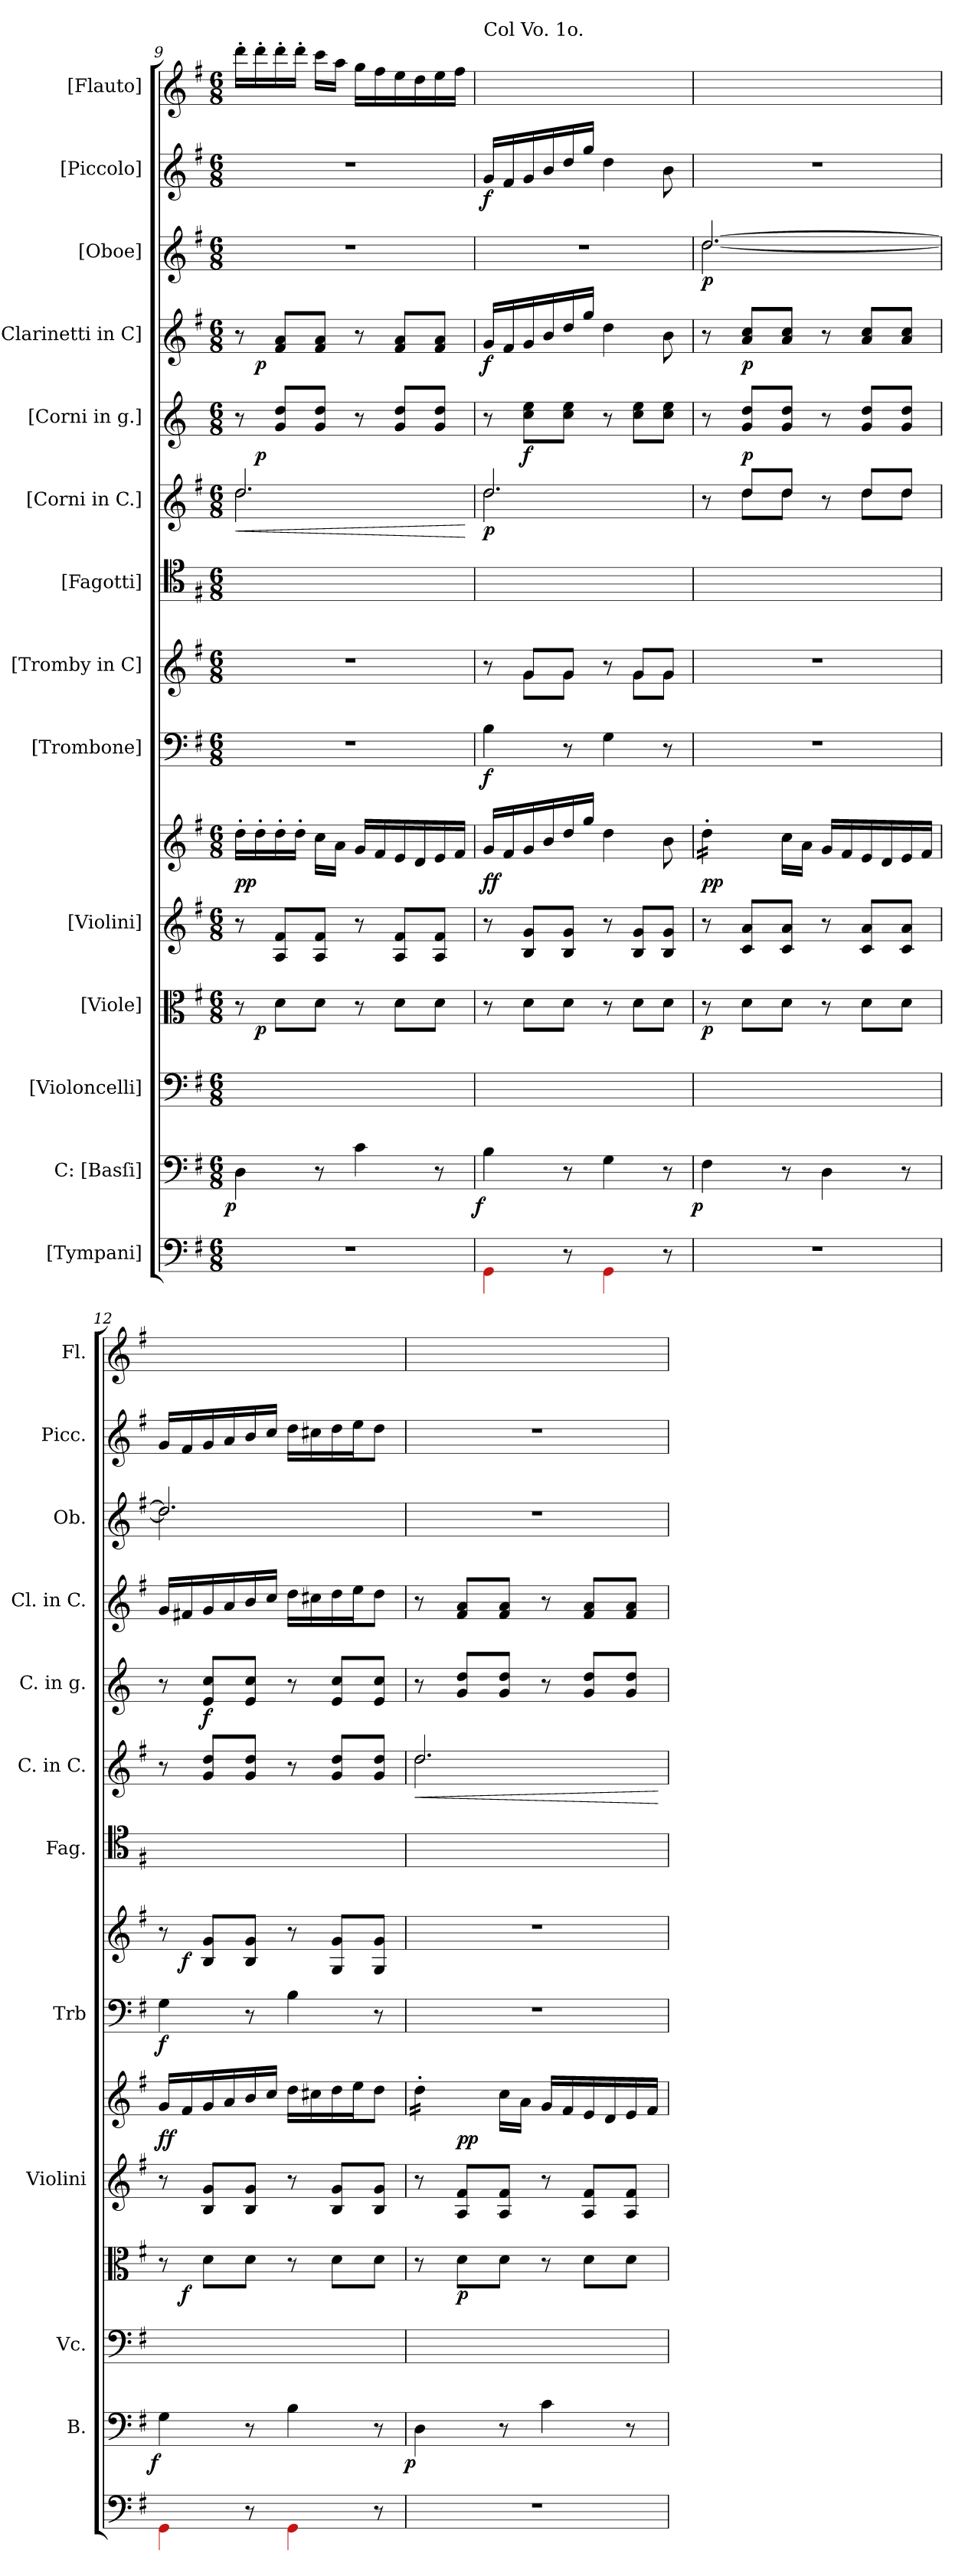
**kern	**kern	**dynam	**kern	**kern	**dynam	**kern	**kern	**dynam	**kern	**dynam	**kern	**dynam	**kern	**kern	**dynam	**kern	**dynam	**kern	**dynam	**kern	**dynam	**kern	**dynam	**kern
*part14	*part13	*part13	*part12	*part11	*part11	*part10	*part10	*part10	*part9	*part9	*part8	*part8	*part7	*part6	*part6	*part5	*part5	*part4	*part4	*part3	*part3	*part2	*part2	*part1
*staff15	*staff14	*staff14	*staff13	*staff12	*staff12	*staff11	*staff10	*staff10/11	*staff9	*staff9	*staff8	*staff8	*staff7	*staff6	*staff6	*staff5	*staff5	*staff4	*staff4	*staff3	*staff3	*staff2	*staff2	*staff1
*I"[Tympani]	*I"C: [Basſi]	*	*I"[Violoncelli]	*I"[Viole]	*	*I"[Violini]	*	*	*I"[Trombone]	*	*I"[Tromby in C]	*	*I"[Fagotti]	*I"[Corni in C.]	*	*I"[Corni in g.]	*	*I"[Clarinetti in C]	*	*I"[Oboe]	*	*I"[Piccolo]	*	*I"[Flauto]
*	*I'B.	*	*I'Vc.	*	*	*I'Violini	*	*	*I'Trb	*	*	*	*I'Fag.	*I'C. in C.	*	*I'C. in g.	*	*I'Cl. in C.	*	*I'Ob.	*	*I'Picc.	*	*I'Fl.
*clefF4	*clefF4	*	*clefF4	*clefC3	*	*clefG2	*clefG2	*	*clefF4	*	*clefG2	*	*clefC4	*clefG2	*	*clefG2	*	*clefG2	*	*clefG2	*	*clefG2	*	*clefG2
*	*	*	*	*	*	*	*	*	*	*	*	*	*	*	*	*ITrd3c5	*	*	*	*	*	*	*	*
*k[f#]	*k[f#]	*	*k[f#]	*k[f#]	*	*k[f#]	*k[f#]	*	*k[f#]	*	*k[f#]	*	*k[f#]	*k[f#]	*	*k[f#]	*	*k[f#]	*	*k[f#]	*	*k[f#]	*	*k[f#]
*G:	*G:	*	*G:	*G:	*	*G:	*G:	*	*G:	*	*G:	*	*G:	*G:	*	*	*	*G:	*	*G:	*	*G:	*	*G:
*M6/8	*M6/8	*	*M6/8	*M6/8	*	*M6/8	*M6/8	*	*M6/8	*	*M6/8	*	*M6/8	*M6/8	*	*M6/8	*	*M6/8	*	*M6/8	*	*M6/8	*	*M6/8
=9	=9	=9	=9	=9	=9	=9	=9	=9	=9	=9	=9	=9	=9	=9	=9	=9	=9	=9	=9	=9	=9	=9	=9	=9
*	*	*	*	*	*	*	*	*	*	*	*	*	*	*^	*	*	*	*	*	*	*	*	*	*
!	!	!LO:DY:rj	!	!	!	!	!	!	!	!	!	!	!	!	!	!LO:HP:b	!	!	!	!	!	!	!	!	!
*	*	*	*	*^	*	*	*	*	*	*	*	*	*	*	*	*	*^	*	*^	*	*	*	*	*	*
2.r	4D\	p	2.ryy	8r	16ryy	.	8r	16dd'\LL	p p	2.r	.	2.r	.	4D/yy	2.dd/	2.dd\	<	8r	16ryy	.	8r	16ryy	.	2.r	.	2.r	.	16ddd'\LL
.	.	.	.	.	2ryy	p	.	16dd'\	.	.	.	.	.	.	.	.	.	.	2ryy	p	.	2ryy	p	.	.	.	.	16ddd'\
.	.	.	.	8d\L	.	.	8A/ 8f#/L	16dd'\	.	.	.	.	.	.	.	.	.	8d/ 8a/L	.	.	8f#/ 8a/L	.	.	.	.	.	.	16ddd'\
.	.	.	.	.	.	.	.	16dd'\JJ	.	.	.	.	.	.	.	.	.	.	.	.	.	.	.	.	.	.	.	16ddd'\JJ
.	8r	.	.	8d\J	.	.	8A/ 8f#/J	16cc\LL	.	.	.	.	.	8ryy	.	.	.	8d/ 8a/J	.	.	8f#/ 8a/J	.	.	.	.	.	.	16ccc\LL
.	.	.	.	.	.	.	.	16a\JJ	.	.	.	.	.	.	.	.	.	.	.	.	.	.	.	.	.	.	.	16aa\JJ
.	4c\	.	.	8r	.	.	8r	16g/LL	.	.	.	.	.	4c\yy	.	.	.	8r	.	.	8r	.	.	.	.	.	.	16gg\LL
.	.	.	.	.	.	.	.	16f#/	.	.	.	.	.	.	.	.	.	.	.	.	.	.	.	.	.	.	.	16ff#\
.	.	.	.	8d\L	.	.	8A/ 8f#/L	16e/	.	.	.	.	.	.	.	.	.	8d/ 8a/L	.	.	8f#/ 8a/L	.	.	.	.	.	.	16ee\
.	.	.	.	.	8.ryy	.	.	16d/	.	.	.	.	.	.	.	.	.	.	8.ryy	.	.	8.ryy	.	.	.	.	.	16dd\
.	8r	.	.	8d\J	.	.	8A/ 8f#/J	16e/	.	.	.	.	.	8ryy	.	.	.	8d/ 8a/J	.	.	8f#/ 8a/J	.	.	.	.	.	.	16ee\
.	.	.	.	.	.	.	.	16f#/JJ	.	.	.	.	.	.	.	.	.	.	.	.	.	.	.	.	.	.	.	16ff#\JJ
*	*	*	*	*	*	*	*	*	*	*	*	*	*	*	*v	*v	*	*	*	*	*	*	*	*	*	*	*	*
.	.	.	.	.	.	.	.	.	.	.	.	.	.	.	.	[	.	.	.	.	.	.	.	.	.	.	.
=10	=10	=10	=10	=10	=10	=10	=10	=10	=10	=10	=10	=10	=10	=10	=10	=10	=10	=10	=10	=10	=10	=10	=10	=10	=10	=10	=10
*	*	*	*	*	*	*	*	*	*	*	*	*^	*	*	*^	*	*	*	*	*	*	*	*	*	*	*	*
!	!	!	!	!	!	!	!	!	!	!	!	!	!	!	!	!	!	!	!	!	!	!	!	!	!	!	!	!	!LO:TX:a:t=Col Vo. 1o.
!	!	!LO:DY:rj	!	!	!	!	!	!	!	!	!	!	!	!	!	!	!	!	!	!	!	!	!	!	!	!	!	!	!
*	*	*	*	*	*	*	*	*	*	*	*	*	*	*	*	*	*	*	*v	*v	*	*	*	*	*	*	*	*	*
*	*	*	*	*v	*v	*	*	*	*	*	*	*	*	*	*	*	*	*	*	*	*v	*v	*	*	*	*	*	*
4Re\	4B\	f	2.ryy	8r	.	8r	16g/LL	f f	4B\	f	8r	8ryy	.	4B\yy	2.dd/	2.dd\	p	8r	.	16g/LL	f	2.r	.	16g/LL	f	16g/LLyy
.	.	.	.	.	.	.	16f#/	.	.	.	.	.	.	.	.	.	.	.	.	16f#/	.	.	.	16f#/	.	16f#/yy
.	.	.	.	8d\L	.	8B/ 8g/L	16g/	.	.	.	8g/L	8g\L	.	.	.	.	.	8g\ 8b\L	f	16g/	.	.	.	16g/	.	16g/yy
.	.	.	.	.	.	.	16b/	.	.	.	.	.	.	.	.	.	.	.	.	16b/	.	.	.	16b/	.	16b/yy
8r	8r	.	.	8d\J	.	8B/ 8g/J	16dd/	.	8r	.	8g/J	8g\J	.	8ryy	.	.	.	8g\ 8b\J	.	16dd/	.	.	.	16dd/	.	16dd/yy
.	.	.	.	.	.	.	16gg/JJ	.	.	.	.	.	.	.	.	.	.	.	.	16gg/JJ	.	.	.	16gg/JJ	.	16gg/JJyy
4Re\	4G\	.	.	8r	.	8r	4dd\	.	4G\	.	8r	8ryy	.	4G/yy	.	.	.	8r	.	4dd\	.	.	.	4dd\	.	4dd\yy
.	.	.	.	8d\L	.	8B/ 8g/L	.	.	.	.	8g/L	8g\L	.	.	.	.	.	8g\ 8b\L	.	.	.	.	.	.	.	.
8r	8r	.	.	8d\J	.	8B/ 8g/J	8b\	.	8r	.	8g/J	8g\J	.	8ryy	.	.	.	8g\ 8b\J	.	8b\	.	.	.	8b\	.	8b\yy
=11	=11	=11	=11	=11	=11	=11	=11	=11	=11	=11	=11	=11	=11	=11	=11	=11	=11	=11	=11	=11	=11	=11	=11	=11	=11	=11
*	*	*	*	*	*	*	*	*	*	*	*	*	*	*	*	*	*	*	*	*	*	*^	*	*	*	*
!	!	!LO:DY:rj	!	!	!	!	!	!	!	!	!	!	!	!	!	!	!	!	!	!	!	!	!	!	!	!	!
*	*	*	*	*	*	*	*	*	*	*	*v	*v	*	*	*	*	*	*	*	*	*	*	*	*	*	*	*
*	*	*	*	*	*	*	*tremolo	*	*	*	*	*	*	*	*	*	*	*	*	*	*	*	*	*	*	*
2.r	4F#\	p	2.ryy	8r	p	8r	16dd'\LL	p p	2.r	.	2.r	.	4F#/yy	8r	8ryy	.	8r	.	8r	.	[2.dd/	[2.dd\	p	2.r	.	16dd'\LLyy
.	.	.	.	.	.	.	16dd'\	.	.	.	.	.	.	.	.	.	.	.	.	.	.	.	.	.	.	16dd'\yy
.	.	.	.	8d\L	.	8c/ 8a/L	16dd'\	.	.	.	.	.	.	8dd/L	8dd\L	.	8d/ 8a/L	p	8a/ 8cc/L	p	.	.	.	.	.	16dd'\yy
.	.	.	.	.	.	.	16dd'\JJ	.	.	.	.	.	.	.	.	.	.	.	.	.	.	.	.	.	.	16dd'\JJyy
*	*	*	*	*	*	*	*Xtremolo	*	*	*	*	*	*	*	*	*	*	*	*	*	*	*	*	*	*	*
.	8r	.	.	8d\J	.	8c/ 8a/J	16cc\LL	.	.	.	.	.	8ryy	8dd/J	8dd\J	.	8d/ 8a/J	.	8a/ 8cc/J	.	.	.	.	.	.	16cc\LLyy
.	.	.	.	.	.	.	16a\JJ	.	.	.	.	.	.	.	.	.	.	.	.	.	.	.	.	.	.	16a\JJyy
.	4D\	.	.	8r	.	8r	16g/LL	.	.	.	.	.	4D/yy	8r	8ryy	.	8r	.	8r	.	.	.	.	.	.	16g/LLyy
.	.	.	.	.	.	.	16f#/	.	.	.	.	.	.	.	.	.	.	.	.	.	.	.	.	.	.	16f#/yy
.	.	.	.	8d\L	.	8c/ 8a/L	16e/	.	.	.	.	.	.	8dd/L	8dd\L	.	8d/ 8a/L	.	8a/ 8cc/L	.	.	.	.	.	.	16e/yy
.	.	.	.	.	.	.	16d/	.	.	.	.	.	.	.	.	.	.	.	.	.	.	.	.	.	.	16d/yy
.	8r	.	.	8d\J	.	8c/ 8a/J	16e/	.	.	.	.	.	8ryy	8dd/J	8dd\J	.	8d/ 8a/J	.	8a/ 8cc/J	.	.	.	.	.	.	16e/yy
.	.	.	.	.	.	.	16f#/JJ	.	.	.	.	.	.	.	.	.	.	.	.	.	.	.	.	.	.	16f#/JJyy
*	*	*	*	*	*	*	*	*	*	*	*	*	*	*v	*v	*	*	*	*	*	*	*	*	*	*	*
=12	=12	=12	=12	=12	=12	=12	=12	=12	=12	=12	=12	=12	=12	=12	=12	=12	=12	=12	=12	=12	=12	=12	=12	=12	=12
!	!	!LO:DY:rj	!	!	!	!	!	!	!	!	!	!	!	!	!	!	!	!	!	!	!	!	!	!	!
*	*	*	*	*^	*	*	*	*	*	*	*^	*	*	*	*	*	*	*	*	*	*	*	*	*	*
4Re\	4G\	f	2.ryy	8r	16ryy	.	8r	16g/LL	f f	4G\	f	8r	16ryy	.	4G/yy	8r	.	8r	.	16g/LL	.	2.dd/]	2.dd\]	.	16g/LL	.	16g/LLyy
.	.	.	.	.	2ryy	f	.	16f#/	.	.	.	.	2ryy	f	.	.	.	.	.	16f#X/	.	.	.	.	16f#/	.	16f#/yy
.	.	.	.	8d\L	.	.	8B/ 8g/L	16g/	.	.	.	8B/ 8g/L	.	.	.	8g/ 8dd/L	.	8B/ 8g/L	f	16g/	.	.	.	.	16g/	.	16g/yy
.	.	.	.	.	.	.	.	16a/	.	.	.	.	.	.	.	.	.	.	.	16a/	.	.	.	.	16a/	.	16a/yy
8r	8r	.	.	8d\J	.	.	8B/ 8g/J	16b/	.	8r	.	8B/ 8g/J	.	.	8ryy	8g/ 8dd/J	.	8B/ 8g/J	.	16b/	.	.	.	.	16b/	.	16b/yy
.	.	.	.	.	.	.	.	16cc/JJ	.	.	.	.	.	.	.	.	.	.	.	16cc/JJ	.	.	.	.	16cc/JJ	.	16cc/JJyy
4Re\	4B\	.	.	8r	.	.	8r	16dd\LL	.	4B\	.	8r	.	.	4B\yy	8r	.	8r	.	16dd\LL	.	.	.	.	16dd\LL	.	16dd\LLyy
.	.	.	.	.	.	.	.	16cc#X\	.	.	.	.	.	.	.	.	.	.	.	16cc#X\	.	.	.	.	16cc#X\	.	16cc#X\yy
.	.	.	.	8d\L	.	.	8B/ 8g/L	16dd\	.	.	.	8G/ 8g/L	.	.	.	8g/ 8dd/L	.	8B/ 8g/L	.	16dd\	.	.	.	.	16dd\	.	16dd\yy
.	.	.	.	.	8.ryy	.	.	16ee\J	.	.	.	.	8.ryy	.	.	.	.	.	.	16ee\J	.	.	.	.	16ee\J	.	16ee\Jyy
8r	8r	.	.	8d\J	.	.	8B/ 8g/J	8dd\J	.	8r	.	8G/ 8g/J	.	.	8ryy	8g/ 8dd/J	.	8B/ 8g/J	.	8dd\J	.	.	.	.	8dd\J	.	8dd\Jyy
*	*	*	*	*	*	*	*	*	*	*	*	*	*	*	*	*	*	*	*	*	*	*v	*v	*	*	*	*
=13	=13	=13	=13	=13	=13	=13	=13	=13	=13	=13	=13	=13	=13	=13	=13	=13	=13	=13	=13	=13	=13	=13	=13	=13	=13	=13
*	*	*	*	*	*	*	*	*	*	*	*	*	*	*	*	*^	*	*	*	*	*	*	*	*	*	*
!	!	!LO:DY:rj	!	!	!	!	!	!	!	!	!	!	!	!	!	!	!	!LO:HP:b	!	!	!	!	!	!	!	!	!
*	*	*	*	*v	*v	*	*	*^	*	*	*	*v	*v	*	*	*	*	*	*	*	*	*	*	*	*	*	*
*	*	*	*	*	*	*	*tremolo	*	*	*	*	*	*	*	*	*	*	*	*	*	*	*	*	*	*	*
2.r	4D\	p	2.ryy	8r	.	8r	16dd'\LL	8ryy	.	2.r	.	2.r	.	2.ryy	2.dd/	2.dd\	<	8r	.	8r	.	2.r	.	2.r	.	16dd'\LLyy
.	.	.	.	.	.	.	16dd'\	.	.	.	.	.	.	.	.	.	.	.	.	.	.	.	.	.	.	16dd'\yy
.	.	.	.	8d\L	p	8A/ 8f#/L	16dd'\	2ryy	p p	.	.	.	.	.	.	.	.	8d/ 8a/L	.	8f#/ 8a/L	.	.	.	.	.	16dd'\yy
.	.	.	.	.	.	.	16dd'\JJ	.	.	.	.	.	.	.	.	.	.	.	.	.	.	.	.	.	.	16dd'\JJyy
*	*	*	*	*	*	*	*Xtremolo	*	*	*	*	*	*	*	*	*	*	*	*	*	*	*	*	*	*	*
.	8r	.	.	8d\J	.	8A/ 8f#/J	16cc\LL	.	.	.	.	.	.	.	.	.	.	8d/ 8a/J	.	8f#/ 8a/J	.	.	.	.	.	16cc\LLyy
.	.	.	.	.	.	.	16a\JJ	.	.	.	.	.	.	.	.	.	.	.	.	.	.	.	.	.	.	16a\JJyy
.	4c\	.	.	8r	.	8r	16g/LL	.	.	.	.	.	.	.	.	.	.	8r	.	8r	.	.	.	.	.	16g/LLyy
.	.	.	.	.	.	.	16f#/	.	.	.	.	.	.	.	.	.	.	.	.	.	.	.	.	.	.	16f#/yy
.	.	.	.	8d\L	.	8A/ 8f#/L	16e/	.	.	.	.	.	.	.	.	.	.	8d/ 8a/L	.	8f#/ 8a/L	.	.	.	.	.	16e/yy
.	.	.	.	.	.	.	16d/	.	.	.	.	.	.	.	.	.	.	.	.	.	.	.	.	.	.	16d/yy
.	8r	.	.	8d\J	.	8A/ 8f#/J	16e/	8ryy	.	.	.	.	.	.	.	.	.	8d/ 8a/J	.	8f#/ 8a/J	.	.	.	.	.	16e/yy
.	.	.	.	.	.	.	16f#/JJ	.	.	.	.	.	.	.	.	.	.	.	.	.	.	.	.	.	.	16f#/JJyy
*	*	*	*	*	*	*	*	*	*	*	*	*	*	*	*v	*v	*	*	*	*	*	*	*	*	*	*
.	.	.	.	.	.	.	.	.	.	.	.	.	.	.	.	[	.	.	.	.	.	.	.	.	.
*	*	*	*	*	*	*	*v	*v	*	*	*	*	*	*	*	*	*	*	*	*	*	*	*	*	*
=	=	=	=	=	=	=	=	=	=	=	=	=	=	=	=	=	=	=	=	=	=	=	=	=
*-	*-	*-	*-	*-	*-	*-	*-	*-	*-	*-	*-	*-	*-	*-	*-	*-	*-	*-	*-	*-	*-	*-	*-	*-
